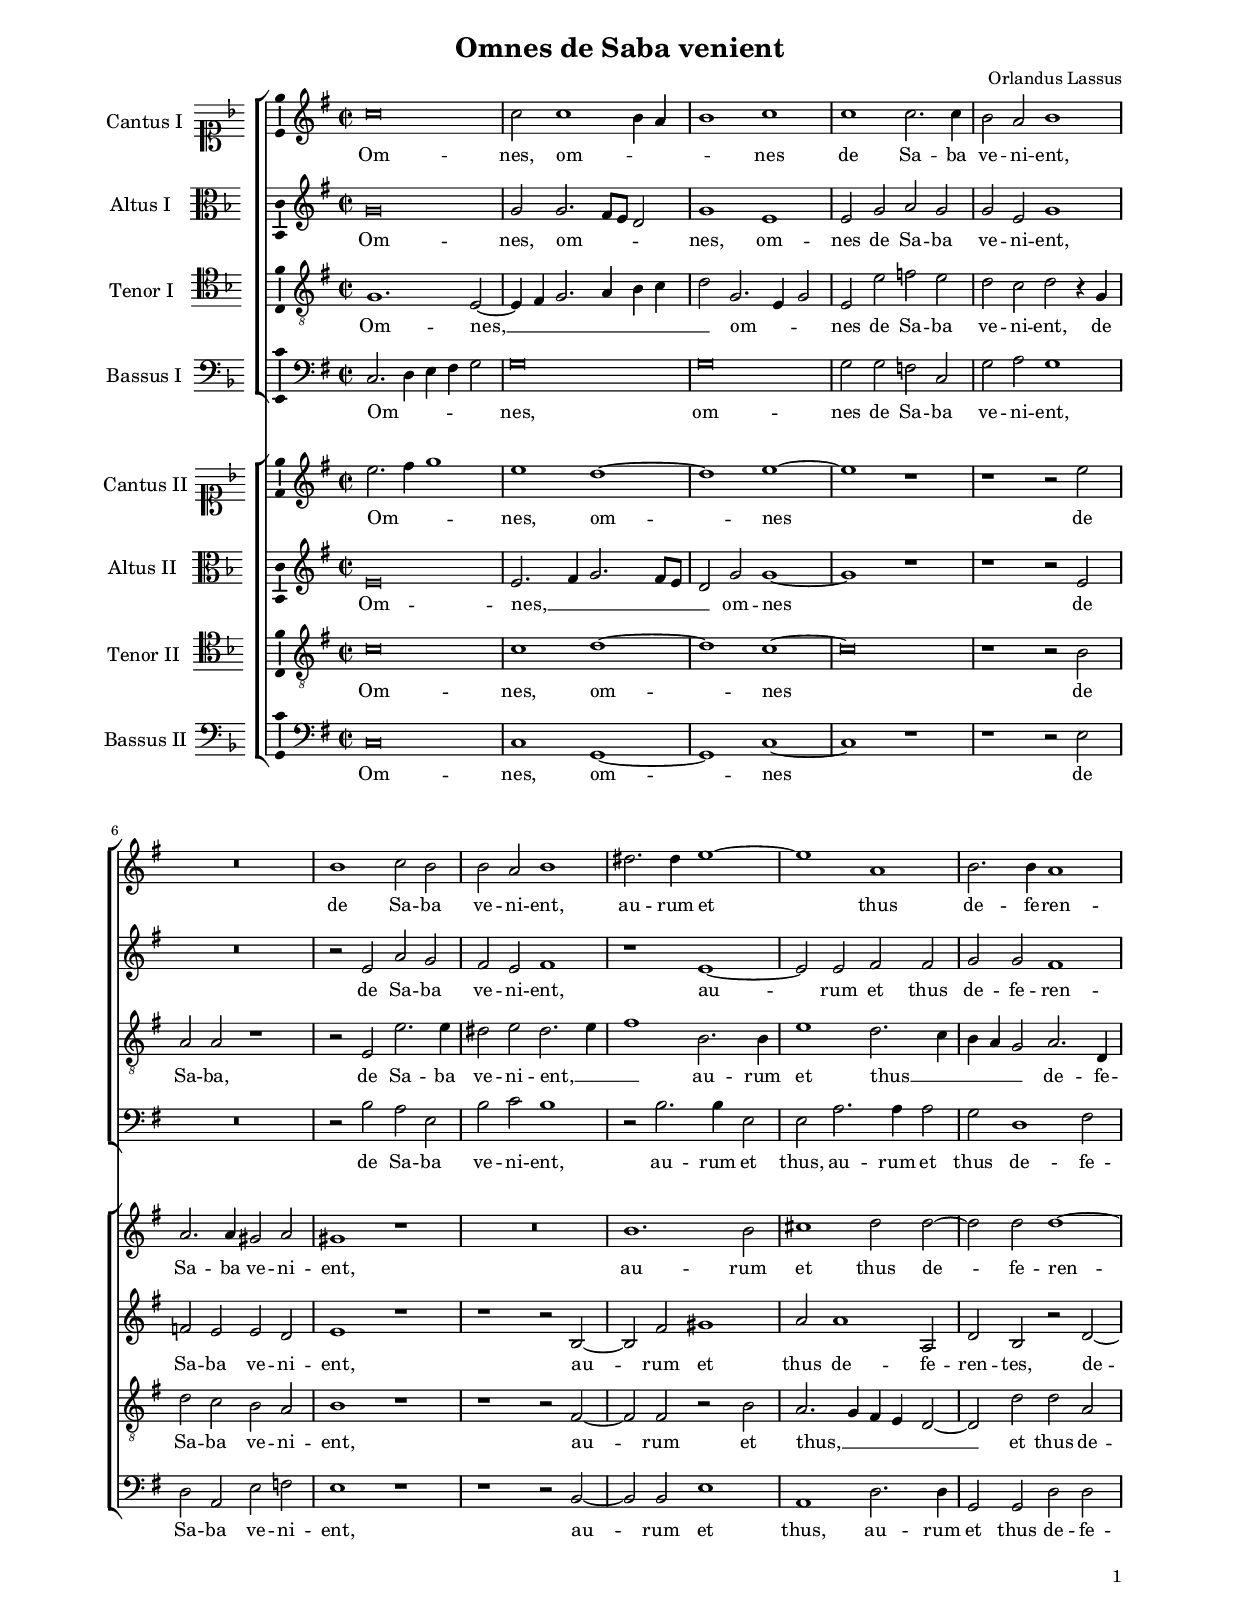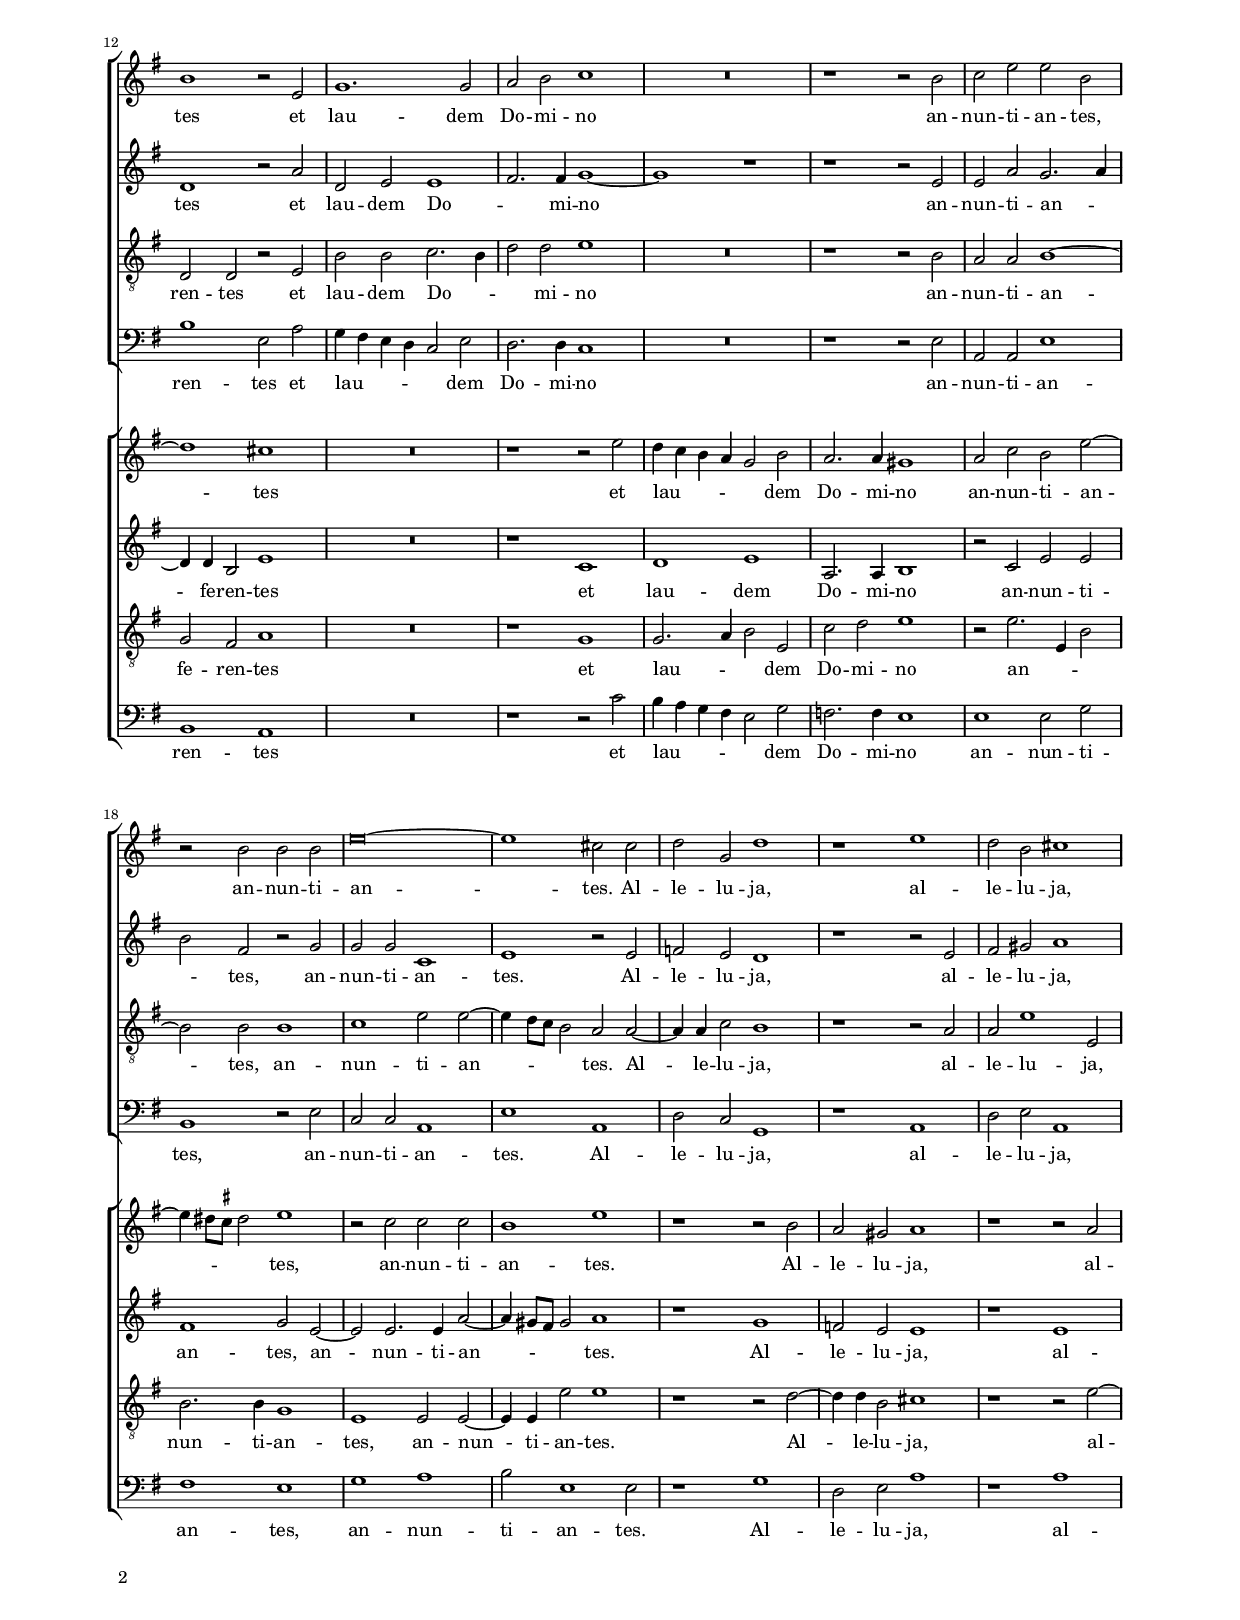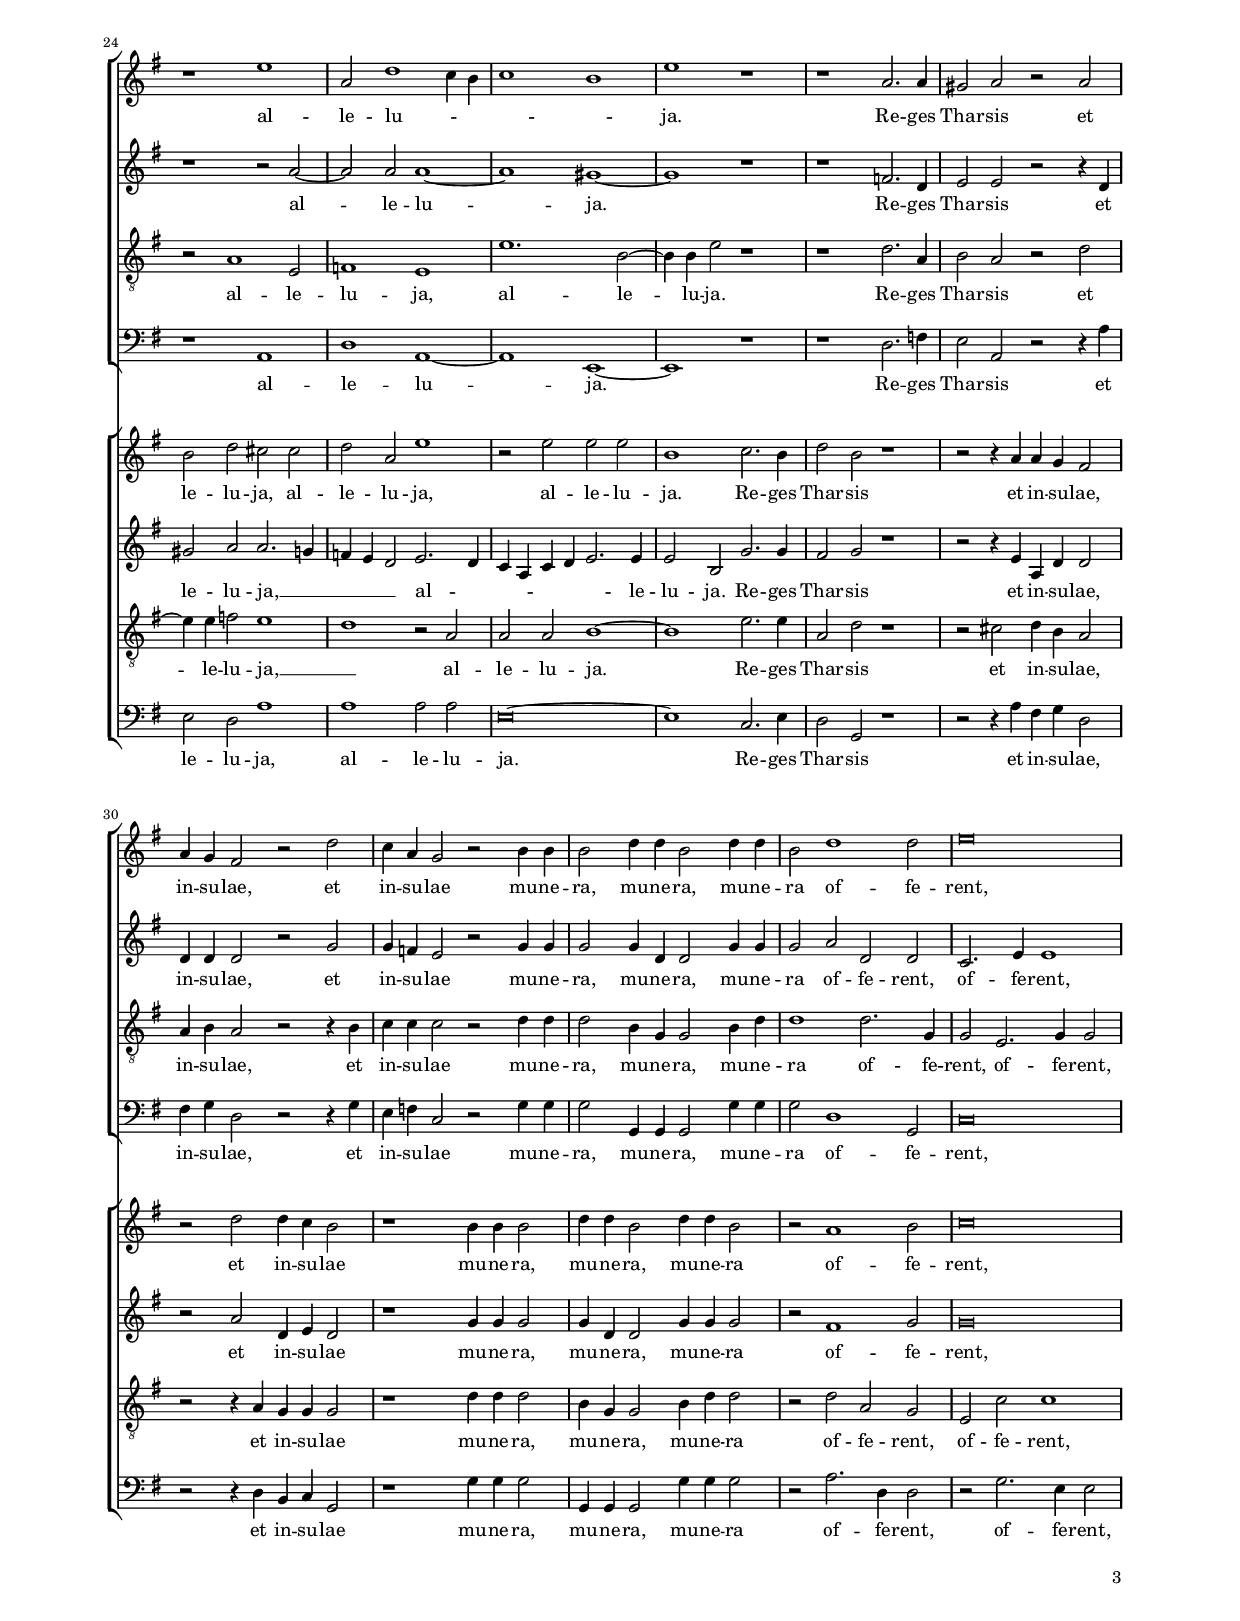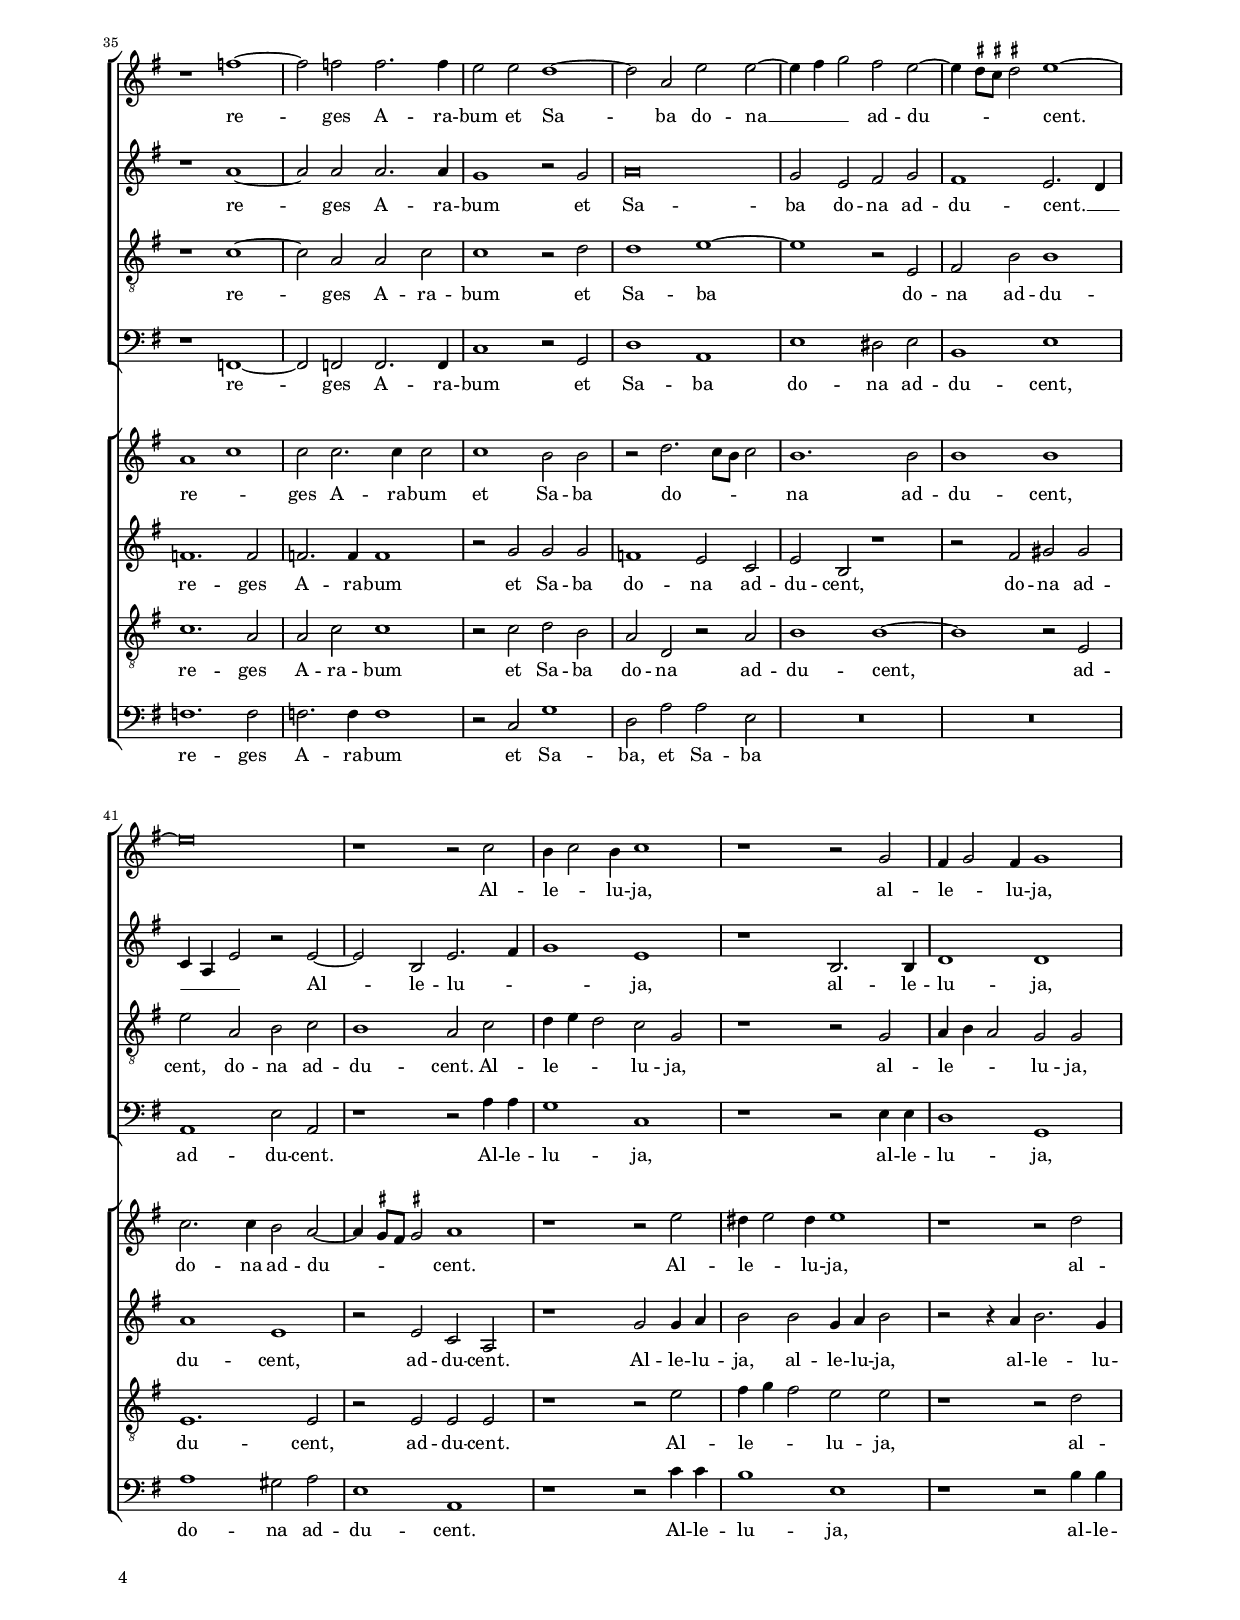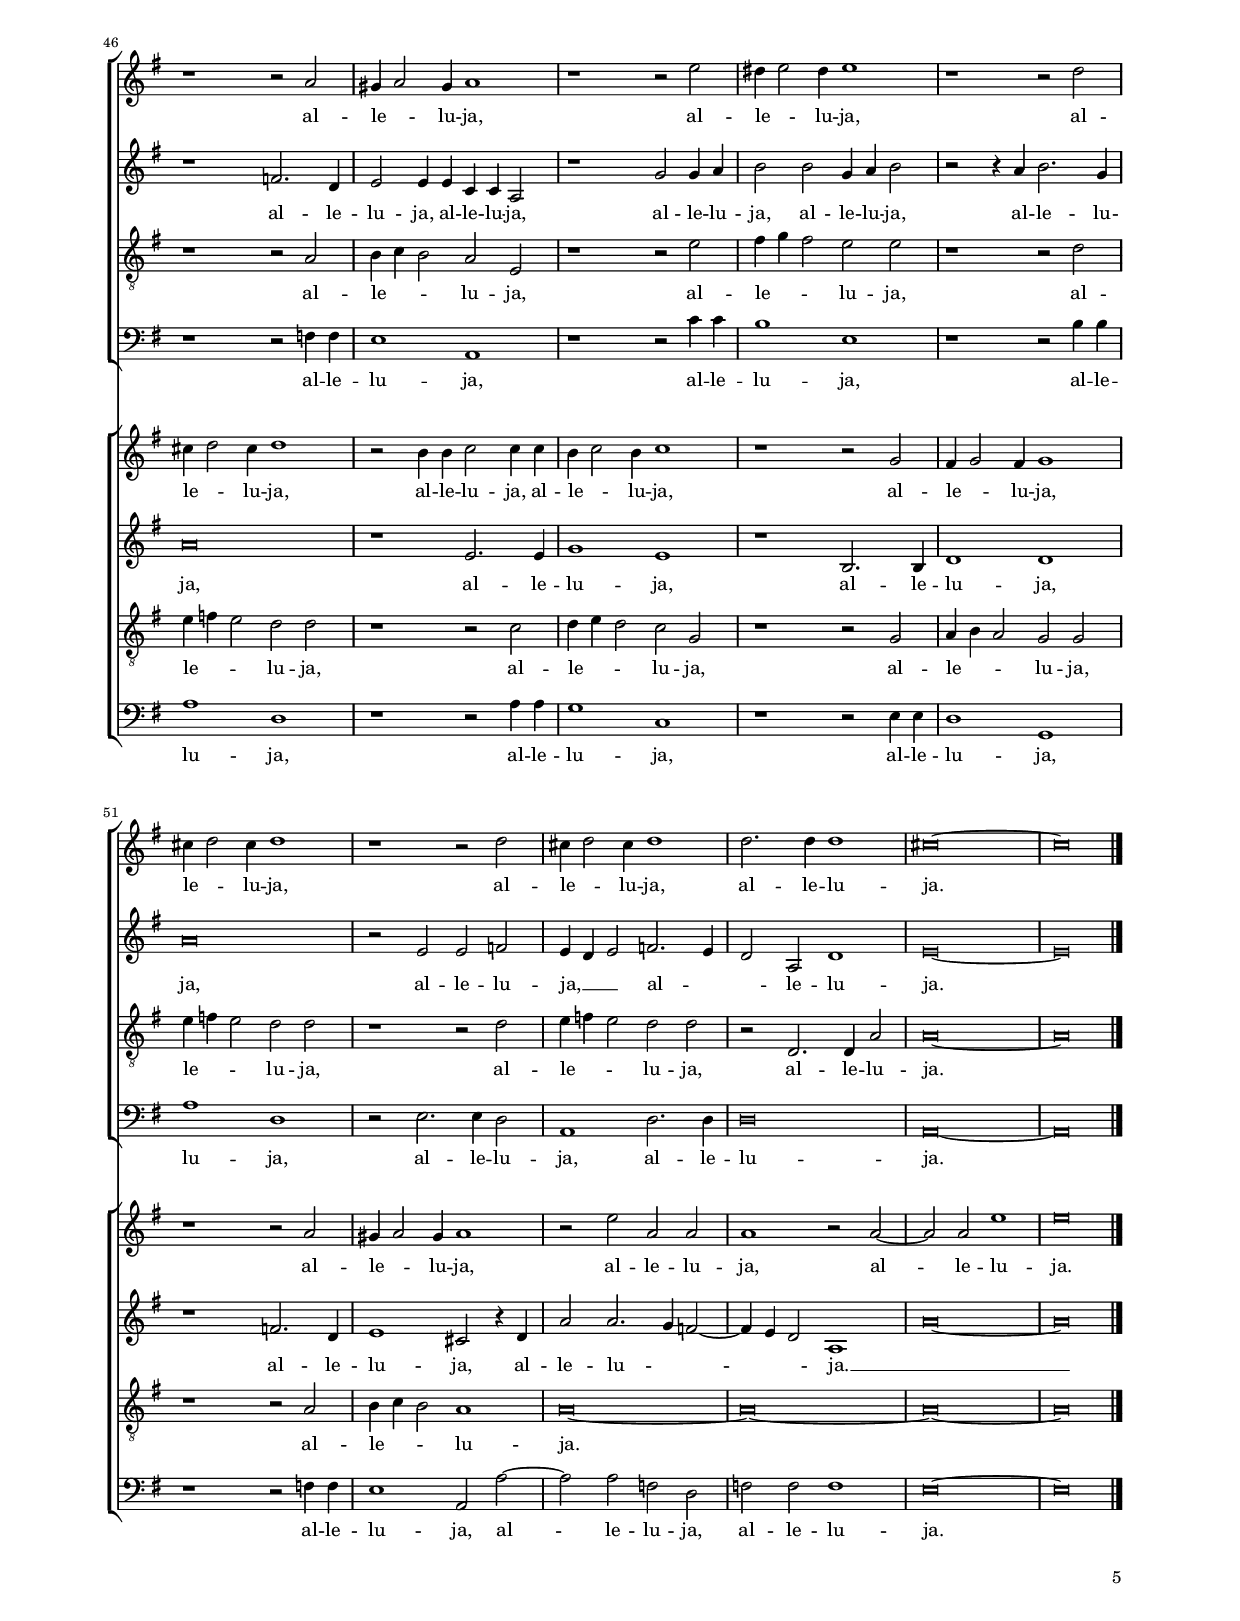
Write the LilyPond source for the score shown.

\header 
{
	title="Omnes de Saba venient"
	composer="Orlandus Lassus"
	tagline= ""
}

\version "2.24.0"
\include "deutsch.ly"
#(set-global-staff-size 15)
% #(set-default-paper-size "letter")
#(ly:set-option 'point-and-click #f)


\paper
	{
	top-margin = 2 \cm
	bottom-margin = 1.4 \cm
	left-margin = 2 \cm
	right-margin = 2 \cm
	print-page-number = ##f
	ragged-bottom = ##f
	ragged-last-bottom = ##t
%   systems-per-page = 2
%   page-count = 6
	system-system-spacing = #'((basic-distance . 17) (minimum-distance . 14) (padding . 7) (strechability . 250))
	oddFooterMarkup=\markup   \fill-line { "" \fromproperty #'page:page-number-string }
	evenFooterMarkup=\markup  \fill-line { \fromproperty #'page:page-number-string "" }
	last-bottom-spacing = #'((basic-distance . 12) (minimum-distance . 7) (padding . 4))
	}


global =  
	{
	\key f \major
	\time 2/2 \set Score.measureLength = #(ly:make-moment 2/1)
	\skip 1*2*56 \bar "|."
	}

	ficta = { \once \set suggestAccidentals = ##t }
	
	forget = #(define-music-function (music) (ly:music?) #{
	\accidentalStyle forget
	$music
	\accidentalStyle default
	#})

	
incipitcantusprimus = \markup { \score {
	{
	\set Staff.instrumentName = \markup { \fontsize #1 "Cantus I" }
	\key f \major
	\clef soprano
	s4 \bar ""
	}
	\layout  {
	raggedright = ##t
	indent = 1.6 \cm
	line-width = 2.4\cm
	\context { \Staff \remove Time_signature_engraver }
	\override Staff.Clef.Y-extent = #'(0 . 0)
	}} \hspace #1 }
      
incipitaltusprimus = \markup { \score {
	{
	\set Staff.instrumentName = \markup { \fontsize #1 "Altus I" }
	\key f \major
	\clef alto
	s4 \bar ""
	}
	\layout  {
	raggedright = ##t
	indent = 1.6 \cm
	line-width = 2.4\cm
	\context { \Staff \remove Time_signature_engraver }
	\override Staff.Clef.Y-extent = #'(0 . 0)
	}} \hspace #1 }
      
incipittenorprimus = \markup { \score {
	{
	\set Staff.instrumentName = \markup { \fontsize #1 "Tenor I" }
	\key f \major
	\clef tenor
	s4 \bar ""
	}
	\layout  {
	raggedright = ##t
	indent = 1.6 \cm
	line-width = 2.4\cm
	\context { \Staff \remove Time_signature_engraver }
	\override Staff.Clef.Y-extent = #'(0 . 0)
	}} \hspace #1 }


incipitbassusprimus = \markup { \score {
	{
	\set Staff.instrumentName = \markup { \fontsize #1 "Bassus I" }
	\key f \major
	\clef bass
	s4 \bar ""
	}
	\layout  {
	raggedright = ##t
	indent = 1.6 \cm
	line-width = 2.4\cm
	\context { \Staff \remove Time_signature_engraver }
	\override Staff.Clef.Y-extent = #'(0 . 0)
	}} \hspace #1 }

incipitcantussecundus = \markup { \score {
	{
	\set Staff.instrumentName = \markup { \fontsize #1 "Cantus II" }
	\key f \major
	\clef soprano
	s4 \bar ""
	}
	\layout  {
	raggedright = ##t
	indent = 1.6 \cm
	line-width = 2.4\cm
	\context { \Staff \remove Time_signature_engraver }
	\override Staff.Clef.Y-extent = #'(0 . 0)
	}} \hspace #1 }


incipitaltussecundus = \markup { \score {
	{
	\set Staff.instrumentName = \markup { \fontsize #1 "Altus II" }
	\key f \major
	\clef alto
	s4 \bar ""
	}
	\layout  {
	raggedright = ##t
	indent = 1.6 \cm
	line-width = 2.4\cm
	\context { \Staff \remove Time_signature_engraver }
	\override Staff.Clef.Y-extent = #'(0 . 0)
	}} \hspace #1 }


incipittenorsecundus = \markup { \score {
	{
	\set Staff.instrumentName = \markup { \fontsize #1 "Tenor II" }
	\key f \major
	\clef tenor
	s4 \bar ""
	}
	\layout  {
	raggedright = ##t
	indent = 1.6 \cm
	line-width = 2.4\cm
	\context { \Staff \remove Time_signature_engraver }
	\override Staff.Clef.Y-extent = #'(0 . 0)
	}} \hspace #1 }	


incipitbassussecundus = \markup { \score {
	{
	\set Staff.instrumentName = \markup { \fontsize #1 "Bassus II" }
	\key f \major
	\clef bass
	s4 \bar ""
	}
	\layout  {
	raggedright = ##t
	indent = 1.6 \cm
	line-width = 2.4\cm
	\context { \Staff \remove Time_signature_engraver }
	\override Staff.Clef.Y-extent = #'(0 . 0)
	}} \hspace #1 }

cantusprimus =  \relative c''
	{
	b\breve
	b2 b1 a4 g
	a1 b
	b1 b2. b4
%5
	a2 g a1 |
	R\breve
	a1 b2 a
	a2 g a1
	cis2. cis4 d1~
%10
	d1 g, |
	a2. a4 g1
	a1 r2 d,
	f1. f2
	g2 a b1
%15
	R\breve |
	r1 r2 a
	b2 d d a
	r2 a a a
	d\breve~
%20
	d1 h2 h |
	c2 f, c'1
	r1 d
	c2 a h1
	r1 d
%25
	g,2 c1 b4 a |
	b1 a
	d1 r
	r1 g,2. g4
	fis2 g r g
%30
	g4 f e2 r c' |
	b4 g f2 r2 a4 a
	a2 c4 c a2 c4 c
	a2 c1 c2
	d\breve
%35
	r1 es~ |
	es2 es es2. es4
	d2 d c1~
	c2 g d' d~
	d4 e f2 e d~
%40
	d4 \ficta cis8 \ficta h \ficta cis!2 d1~ |
	d\breve
	r1 r2 b
	a4 b2 a4 b1
	r1 r2 f
%45
	e4 f2 e4 f1 |
	r1 r2 g
	fis4 g2 fis4 g1
	r1 r2 d'
	cis4 d2 cis4 d1
%50
	r1 r2 c |
	h4 c2 h4 c1
	r1 r2 c
	h4 c2 h4 c1
	c2. c4 c1
%55
	h\breve~
	h\breve |
	}

altusprimus =  \relative c' 
	{
	f\breve
	f2 f2. e8 d c2
	f1 d
	d2 f g f
%5
	f2 d f1 |
	R\breve
	r2 d g f
	e2 d e1
	r1 d~
%10
	d2 d e e |
	f2 f e1
	c1 r2 g'
	c,2 d d1
	e2. e4 f1~
%15
	f1 r |
	r1 r2 d
	d2 g f2. g4
	a2 e r f
	f2 f b,1
%20
	d1 r2 d |
	es2 d c1
	r1 r2 d
	e2 fis g1
	r1 r2 g~
%25
	g2 g g1~ |
	g1 fis~
	fis1 r
	r1 es2. c4
	d2 d r r4 c
%30
	c4 c c2 r f |
	f4 es d2 r f4 f
	f2 f4 c c2 f4 f
	f2 g c, c
	b2. d4 d1
%35
	r1 g~ |
	g2 g g2. g4
	f1 r2 f
	g\breve
	f2 d e f
%40
	e1 d2. c4 |
	b4 g d'2 r2 d~
	d2 a d2. e4
	f1 d
	r1 a2. a4
%45
	c1 c |
	r1 es2. c4
	d2 d4 d b b g2
	r1 f'2 f4 g
	a2 a f4 g a2
%50
	r2 r4 g a2. f4 |
	g\breve
	r2 d d es
	d4 c d2 es2. d4
	c2 g c1
%55
	d\breve~ |
	d\breve |
	}

tenorprimus =  \relative c' 
	{
	f,1. d2~
	d4 e f2. g4 a b
	c2 f,2. d4 f2
	d2 d' es d
%5
	c2 b c r4 f, |
	g2 g r1
	r2 d d'2. d4
	cis2 d cis2. d4
	e1 a,2. a4
%10
	d1 c2. b4 |
	a4 g f2 g2. c,4
	c2 c r2 d
	a'2 a b2. a4
	c2 c d1
%15
	R\breve |
	r1 r2 a
	g2 g a1~
	a2 a a1
	b1 d2 d~
%20
	d4 c8 b a2 g g~ |
	g4 g b2 a1
	r1 r2 g
	g2 d'1 d,2
	r2 g1 d2
%25
	es1 d |
	d'1. a2~
	a4 a d2 r1
	r1 c2. g4
	a2 g r c
%30
	g4 a g2 r2 r4 a |
	b4 b b2 r2 c4 c
	c2 a4 f f2 a4 c
	c1 c2. f,4
	f2 d2. f4 f2
%35
	r1 b~ |
	b2 g g b
	b1 r2 c
	c1 d~
	d1 r2 d,
%40
	e2 a a1 |
	d2 g, a b
	a1 g2 b
	c4 d c2 b f
	r1 r2 f
%45
	g4 a g2 f f |
	r1 r2 g
	a4 b a2 g d
	r1 r2 d'
	e4 f e2 d d
%50
	r1 r2 c |
	d4 es d2 c c
	r1 r2 c
	d4 es d2 c c
	r2 c,2. c4 g'2
%55
	g\breve~
	g\breve |
	}

bassusprimus  =  \relative c 
	{
	b2. c4 d e f2
	f\breve
	f\breve
	f2 f es b
%5
	f'2 g f1 |
	R\breve
	r2 a g d
	a'2 b a1
	r2 a2. a4 d,2
%10
	d2 g2. g4 g2 |
	f2 c1 e2
	a1 d,2 g
	f4 e d c b2 d
	c2. c4 b1
%15
	R\breve |
	r1 r2 d
	g,2 g d'1
	a1 r2 d
	b2 b g1
%20
	d'1 g, |
	c2 b f1
	r1 g
	c2 d g,1
	r1 g
%25
	c1 g~ |
	g1 d~
	d1 r
	r1 c'2. es4
	d2 g, r r4 g'
%30
	e4 f c2 r r4 f |
	d4 es b2 r f'4 f
	f2 f,4 f f2 f'4 f
	f2 c1 f,2
	b\breve
%35
	r1 es,~ |
	es2 es es2. es4
	b'1 r2 f
	c'1 g
	d'1 cis2 d
%40
	a1 d |
	g,1 d'2 g,
	r1 r2 g'4 g
	f1 b,
	r1 r2 d4 d
%45
	c1 f, |
	r1 r2 es'4 es
	d1 g,
	r1 r2 b'4 b
	a1 d,
%50
	r1 r2 a'4 a  |
	g1 c,
	r2 d2. d4 c2
	g1 c2. c4
	c\breve
%55
	g\breve~
	g\breve |
	}

cantussecundus =  \relative c''
	{
	d2. e4 f1
	d1 c~
	c1 d~
	d1 r
%5
	r1 r2 d |
	g,2. g4 fis2 g
	fis1 r
	R\breve
	a1. a2
%10
	h1 c2 c~ |
	c2 c c1~
	c1 h
	R\breve
	r1 r2 d
%15
	c4 b a g f2 a |
	g2. g4 fis1
	g2 b a d~
	d4 cis8 \ficta h cis2 d1
	r2 b b b
%20
	a1 d |
	r1 r2 a
	g2 fis g1
	r1 r2 g
	a2 c h h
%25
	c2 g d'1 |
	r2 d d d
	a1 b2. a4
	c2 a r1
	r2 r4 g g f e2
%30
	r2 c' c4 b a2 |
	r1 a4 a a2
	c4 c a2 c4 c a2
	r2 g1 a2
	b\breve
%35
	g1 b |
	b2 b2. b4 b2
	b1 a2 a
	r2 c2. b8 a b2
	a1. a2
%40
	a1 a |
	b2. b4 a2 g~
	g4 \ficta fis8 e \ficta fis!2 g1
	r1 r2 d'
	cis4 d2 cis4 d1
%45
	r1 r2 c |
	h4 c2 h4 c1
	r2 a4 a b2 b4 b
	a4 b2 a4 b1
	r1 r2 f
%50
	e4 f2 e4 f1 |
	r1 r2 g
	fis4 g2 fis4 g1
	r2 d' g, g
	g1 r2 g~
%55
	g2 g d'1 |
	d\breve |
	}

altussecundus =  \relative c'
	{
	d\breve
	d2. e4 f2. e8 d
	c2 f f1~
	f1 r
%5
	r1 r2 d |
	es2 d d c
	d1 r
	r1 r2 a~
	a2 e' fis1
%10
	g2 g1 g,2 |
	c2 a r c~
	c4 c a2 d1
	R\breve
	r1 b
%15
	c1 d |
	g,2. g4 a1
	r2 b d d
	e1 f2 d~
	d2 d2. d4 g2~
%20
        g4 fis8 e fis2 g1 |	
	r1 f
	es2 d d1
	r1 d
	fis2 g g2. f4
%25
	es4 d c2 d2. c4 |
	b4 g b c d2. d4
	d2 a f'2. f4
	e2 f r1
	r2 r4 d g, c c2
%30
	r2 g' c,4 d c2 |
	r1 f4 f f2
	f4 c c2 f4 f f2
	r2 e1 f2
	f\breve
%35
	es1. es2 |
	es2. es4 es1
	r2 f f f
	es1 d2 b
	d2 a r1
%40
	r2 e' fis fis |
	g1 d
	r2 d b g
	r1 f'2 f4 g
	a2 a f4 g a2
%45
	r2 r4 g a2. f4 |
	g\breve
	r1 d2. d4
	f1 d
	r1 a2. a4
%50
	c1 c |
	r1 es2. c4
	d1 h2 r4 c
	g'2 g2. f4 es2~
	es4 d c2 g1
%55
	g'\breve~
	g\breve |
	}

tenorsecundus =  \relative c'
	{
	b\breve
	b1 c~
	c1 b~
	b\breve
%5
	r1 r2 a |
	c2 b a g
	a1 r
	r1 r2 e~
	e2 e r a
%10
	g2. f4 e d c2~ |
	c2 c' c g
	f2 e g1
	R\breve
	r1 f
%15
	f2. g4 a2 d, |
	b'2 c d1
	r2 d2. d,4 a'2
	a2. a4 f1
	d1 d2 d~
%20
	d4 d d'2 d1 |
	r1 r2 c~
	c4 c a2 h1
	r1 r2 d~
	d4 d es2 d1
%25
	c1 r2 g |
	g2 g a1~
	a1 d2. d4
	g,2 c r1
	r2 h c4 a g2
%30
	r2 r4 g f f f2 |
	r1 c'4 c c2
	a4 f f2 a4 c c2
	r2 c g f
	d2 b' b1
%35
	b1. g2 |
	g2 b b1
	r2 b c a
	g2 c, r g'
	a1 a~
%40
	a1 r2 d, |
	d1. d2
	r2 d d d
	r1 r2 d'
	e4 f e2 d d
%45
	r1 r2 c |
	d4 es d2 c c
	r1 r2 b
	c4 d c2 b f
	r1 r2 f
%50
	g4 a g2 f f |
	r1 r2 g
	a4 b a2 g1
	g\breve~
	g\breve~
%55
	g\breve~
	g\breve |
	}

bassussecundus =  \relative c
	{
	b\breve
	b1 f~
	f1 b~
	b1 r
%5
	r1 r2 d |
	c2 g d' es
	d1 r
	r1 r2 a~
	a2 a d1
%10
	g,1 c2. c4 |
	f,2 f c' c
	a1 g
	R\breve
	r1 r2 b'
%15
	a4 g f e d2 f |
	es2. es4 d1
	d1 d2 f
	e1 d
	f1 g
%20
	a2 d,1 d2 |
	r1 f
	c2 d g1
	r1 g
	d2 c g'1
%25
	g1 g2 g |
	d\breve~
	d1 b2. d4
	c2 f, r1
	r2 r4 g' e f c2
%30
	r2 r4 c a b f2 |
	r1 f'4 f f2
	f,4 f f2 f'4 f f2
	r2 g2. c,4 c2
	r2 f2. d4 d2
%35
	es1. es2 |
	es2. es4 es1
	r2 b f'1
	c2 g' g d
	R\breve
%40
	R\breve |
	g1 fis2 g
	d1 g,
	r1 r2 b'4 b
	a1 d,
%45
	r1 r2 a'4 a |
	g1 c,
	r1 r2 g'4 g
	f1 b,
	r1 r2 d4 d
%50
	c1 f, |
	r1 r2 es'4 es
	d1 g,2 g'~
	g2 g es c
	es2 es  es1
%55
	d\breve~
	d\breve |
	}


lyricscantusprimus = \lyricmode {
        Om -- nes,
        om -- _ _ _ nes 
        de Sa -- ba ve -- ni -- ent,
        de Sa -- ba ve -- ni -- ent,
        au -- rum et thus de -- fe -- ren -- tes
        et lau -- dem Do -- mi -- no
        an -- nun -- ti -- an -- tes,
        an -- nun -- ti -- an -- tes.
        Al -- le -- lu -- ja,
        al -- le -- lu -- ja,
        al -- le -- lu -- _ _ _ _ ja.
        Re -- ges Thar -- sis
        et in -- su -- lae,
        et in -- su -- lae
        mu -- ne -- ra,
        mu -- ne -- ra,
        mu -- ne -- ra
        of -- fe -- rent,
        re -- ges A -- ra -- bum et Sa -- ba do -- na __ _ _ ad -- du -- _ _ _ cent.
        Al -- le -- _ lu -- ja,
        al -- le -- _ lu -- ja,
        al -- le -- _ lu -- ja,
        al -- le -- _ lu -- ja,
        al -- le -- _ lu -- ja,
        al -- le -- _ lu -- ja,
        al -- le -- lu -- ja.
	}


lyricsaltusprimus = \lyricmode {
        Om -- nes,
        om -- _ _ _ nes,
        om -- nes
        de Sa -- ba ve -- ni -- ent,
        de Sa -- ba ve -- ni -- ent,
        au -- rum et thus de -- fe -- ren -- tes
        et lau -- dem Do -- _ mi -- no
        an -- nun -- ti -- an -- _ _ tes,
        an -- nun -- ti -- an -- tes.
        Al -- le -- lu -- ja,
        al -- le -- lu -- ja,
        al -- le -- lu -- ja.
        Re -- ges Thar -- sis
        et in -- su -- lae,
        et in -- su -- lae
        mu -- ne -- ra,
        mu -- ne -- ra,
        mu -- ne -- ra
        of -- fe -- rent,
        of -- fe -- rent,
        re -- ges A -- ra -- bum et Sa -- ba do -- na ad -- du -- cent. __ _ _ _ _
        Al -- le -- lu -- _ _ ja,
        al -- le -- lu -- ja,
        al -- le -- lu -- ja,
        al -- le -- lu -- ja,
        al -- le -- lu -- ja,
        al -- le -- lu -- ja,
        al -- le -- lu -- ja,
        al -- le -- lu -- ja, __ _ _
        al -- _ _ le -- lu -- ja.
	}


lyricstenorprimus = \lyricmode {
        Om -- nes, __ _ _ _ _ _ _
        om -- _ _ nes 
        de Sa -- ba ve -- ni -- ent,
        de Sa -- ba,
        de Sa -- ba ve -- ni -- ent, __ _ _
        au -- rum et thus __ _ _ _ _ de -- fe -- ren -- tes
        et lau -- dem Do -- _ _ mi -- no
        an -- nun -- ti -- an -- tes,
        an -- nun -- ti -- an -- _ _ _ tes.
        Al -- le -- lu -- ja,
        al -- le -- lu -- ja,
        al -- le -- lu -- ja,
        al -- le -- lu -- ja.
        Re -- ges Thar -- sis
        et in -- su -- lae,
        et in -- su -- lae
        mu -- ne -- ra,
        mu -- ne -- ra,
        mu -- ne -- ra
        of -- fe -- rent,
        of -- fe -- rent,
        re -- ges A -- ra -- bum et Sa -- ba do -- na ad -- du -- cent,
        do -- na ad -- du -- cent.
        Al -- le -- _ _ lu -- ja,
        al -- le -- _ _ lu -- ja,
        al -- le -- _ _ lu -- ja,
        al -- le -- _ _ lu -- ja,
        al -- le -- _ _ lu -- ja,
        al -- le -- _ _ lu -- ja,
        al -- le -- lu -- ja.
	}


lyricsbassusprimus = \lyricmode {
        Om -- _ _ _ _ nes,
        om -- nes 
        de Sa -- ba ve -- ni -- ent,
        de Sa -- ba ve -- ni -- ent,
        au -- rum et thus,
        au -- rum et thus de -- fe -- ren -- tes
        et lau -- _ _ _ _ dem Do -- mi -- no
        an -- nun -- ti -- an -- tes,
        an -- nun -- ti -- an -- tes.
        Al -- le -- lu -- ja,
        al -- le -- lu -- ja,
        al -- le -- lu -- ja.
        Re -- ges Thar -- sis
        et in -- su -- lae,
        et in -- su -- lae
        mu -- ne -- ra,
        mu -- ne -- ra,
        mu -- ne -- ra
        of -- fe -- rent,
        re -- ges A -- ra -- bum et Sa -- ba do -- na ad -- du -- cent,
        ad -- du -- cent.
        Al -- le -- lu -- ja,
        al -- le -- lu -- ja,
        al -- le -- lu -- ja,
        al -- le -- lu -- ja,
        al -- le -- lu -- ja,
        al -- le -- lu -- ja,
        al -- le -- lu -- ja.
	}


lyricscantussecundus = \lyricmode {
        Om -- _ _ nes,
        om -- nes 
        de Sa -- ba ve -- ni -- ent,
        au -- rum et thus de -- fe -- ren -- tes
        et lau -- _ _ _ _ dem Do -- mi -- no
        an -- nun -- ti -- an -- _ _ _ tes,
        an -- nun -- ti -- an -- tes.
        Al -- le -- lu -- ja,
        al -- le -- lu -- ja,
        al -- le -- lu -- ja,
        al -- le -- lu -- ja.
        Re -- ges Thar -- sis
        et in -- su -- lae,
        et in -- su -- lae
        mu -- ne -- ra,
        mu -- ne -- ra,
        mu -- ne -- ra
        of -- fe -- rent,
        re -- _ ges A -- ra -- bum et Sa -- ba do -- _ _ _ na ad -- du -- cent,
        do -- na ad -- du -- _ _ _ cent.
        Al -- le -- _ lu -- ja,
        al -- le -- _ lu -- ja,
        al -- le -- lu -- ja,
        al -- le -- _ lu -- ja,
        al -- le -- _ lu -- ja,
        al -- le -- _ lu -- ja,
        al -- le -- lu -- ja,
        al -- le -- lu -- ja.
	}


lyricsaltussecundus = \lyricmode {
        Om -- nes, __ _ _ _ _ _ 
        om -- nes 
        de Sa -- ba ve -- ni -- ent,
        au -- rum et thus de -- fe -- ren -- tes,
        de -- fe -- ren -- tes
        et lau -- dem Do -- mi -- no
        an -- nun -- ti -- an -- tes,
        an -- nun -- ti -- an -- _ _ _ tes.
        Al -- le -- lu -- ja,
        al -- le -- lu -- ja, __ _ _ _ _
        al -- _ _ _ _ _ _ le -- lu -- ja.
        Re -- ges Thar -- sis
        et in -- su -- lae,
        et in -- su -- lae
        mu -- ne -- ra,
        mu -- ne -- ra,
        mu -- ne -- ra
        of -- fe -- rent,
        re -- ges A -- ra -- bum et Sa -- ba do -- na ad -- du -- cent,
        do -- na ad -- du -- cent,
        ad -- du -- cent.
        Al -- le -- lu -- ja,
        al -- le -- lu -- ja,
        al -- le -- lu -- ja,
        al -- le -- lu -- ja,
        al -- le -- lu -- ja,
        al -- le -- lu -- ja,
        al -- le -- lu -- _ _ _ _ ja. __ _
	}
	

lyricstenorsecundus = \lyricmode {
        Om -- nes,
        om -- nes 
        de Sa -- ba ve -- ni -- ent,
        au -- rum et thus, __ _ _ _ _
        et thus de -- fe -- ren -- tes
        et lau -- _ _ dem Do -- mi -- no
        an -- _ _ nun -- ti -- an -- tes,
        an -- nun -- ti -- an -- tes.
        Al -- le -- lu -- ja,
        al -- le -- lu -- ja, __ _
        al -- le -- lu -- ja.
        Re -- ges Thar -- sis
        et in -- su -- lae,
        et in -- su -- lae
        mu -- ne -- ra,
        mu -- ne -- ra,
        mu -- ne -- ra
        of -- fe -- rent,
        of -- fe -- rent,
        re -- ges A -- ra -- bum et Sa -- ba do -- na ad -- du -- cent,
        ad -- du -- cent,
        ad -- du -- cent.
        Al -- le -- _ _ lu -- ja,
        al -- le -- _ _ lu -- ja,
        al -- le -- _ _ lu -- ja,
        al -- le -- _ _ lu -- ja,
        al -- le -- _ _ lu -- ja.
	}


lyricsbassussecundus = \lyricmode {
        Om -- nes,
        om -- nes
        de Sa -- ba ve -- ni -- ent,
        au -- rum et thus,
        au -- rum et thus de -- fe -- ren -- tes
        et lau -- _ _ _ _ dem Do -- mi -- no
        an -- nun -- ti -- an -- tes,
        an -- nun -- ti -- an -- tes.
        Al -- le -- lu -- ja,
        al -- le -- lu -- ja,
        al -- le -- lu -- ja.
        Re -- ges Thar -- sis
        et in -- su -- lae,
        et in -- su -- lae
        mu -- ne -- ra,
        mu -- ne -- ra,
        mu -- ne -- ra
        of -- fe -- rent,
        of -- fe -- rent,
        re -- ges A -- ra -- bum et Sa -- ba,
        et Sa -- ba do -- na ad -- du -- cent.
        Al -- le -- lu -- ja,
        al -- le -- lu -- ja,
        al -- le -- lu -- ja,
        al -- le -- lu -- ja,
        al -- le -- lu -- ja,
        al -- le -- lu -- ja,
        al -- le -- lu -- ja.
	}


\score
{	\transpose f g {
	
<<
	\new ChoirStaff \with { \override StaffGrouper.staffgroup-staff-spacing.basic-distance = #15 
				\override StaffGrouper.staff-staff-spacing.basic-distance = #12 }
	<<
	
	\new Staff << \global
	\new Voice="v1" {
		\set Staff.instrumentName=\incipitcantusprimus
		\set Staff.midiInstrument = "reed organ"
		\clef violin
		\cantusprimus }
	\new Lyrics \lyricsto "v1" {\lyricscantusprimus }
	>>
	
	\new Staff << \global
	\new Voice="v2" {
		\set Staff.instrumentName=\incipitaltusprimus
		\set Staff.midiInstrument = "reed organ"
		\clef violin 
		\altusprimus }
	\new Lyrics \lyricsto "v2" {\lyricsaltusprimus }
	>>
	
	\new Staff << \global
	\new Voice="v3" {
		\set Staff.instrumentName=\incipittenorprimus
		\set Staff.midiInstrument = "reed organ"
		\clef "G_8"
		\tenorprimus }
	\new Lyrics \lyricsto "v3" {\lyricstenorprimus }
	>>
	
	\new Staff << \global
	\new Voice="v4" {
		\set Staff.instrumentName=\incipitbassusprimus
		\set Staff.midiInstrument = "reed organ"
		\clef bass 
		\bassusprimus }
	\new Lyrics \lyricsto "v4" {\lyricsbassusprimus}
	>>
	>>
	
	\new ChoirStaff \with { \override StaffGrouper.staff-staff-spacing.basic-distance = #12 }
	<<
	
	\new Staff << \global
	\new Voice="v5" {
		\set Staff.instrumentName=\incipitcantussecundus
		\set Staff.midiInstrument = "church organ"
		\clef violin
		\cantussecundus }
	\new Lyrics \lyricsto "v5" {\lyricscantussecundus }
	>>
	
	\new Staff << \global
	\new Voice="v6" {
		\set Staff.instrumentName=\incipitaltussecundus
		\set Staff.midiInstrument = "church organ"
		\clef violin 
		\altussecundus }
	\new Lyrics \lyricsto "v6" {\lyricsaltussecundus }
	>>
	
	\new Staff << \global
	\new Voice="v7" {
		\set Staff.instrumentName=\incipittenorsecundus
		\set Staff.midiInstrument = "church organ"
		\clef "G_8"
		\tenorsecundus }
	\new Lyrics \lyricsto "v7" {\lyricstenorsecundus }
	>>
	
	\new Staff << \global
	\new Voice="v8" {
		\set Staff.instrumentName=\incipitbassussecundus
		\set Staff.midiInstrument = "church organ"
		\clef bass 
		\bassussecundus }
	\new Lyrics \lyricsto "v8" {\lyricsbassussecundus}
	>>
	>>
>>
	} % transpose

\layout
	{
	indent = 2.5 \cm
%	\context { \Lyrics \override VerticalAxisGroup.nonstaff-relatedstaff-spacing.padding = #2 }
%	\context { \Lyrics \override LyricText.font-size = #1 }
	\context { \Score \override BarNumber.padding = #2 }
	\context { \Voice \override NoteHead.style = #'baroque }
	\context { \Staff \consists Ambitus_engraver }
	\context { \Staff \override TimeSignature.break-visibility = #end-of-line-invisible }
	}

\midi
	{
	 \tempo 2 = 85
	}
      
}

% EOF
